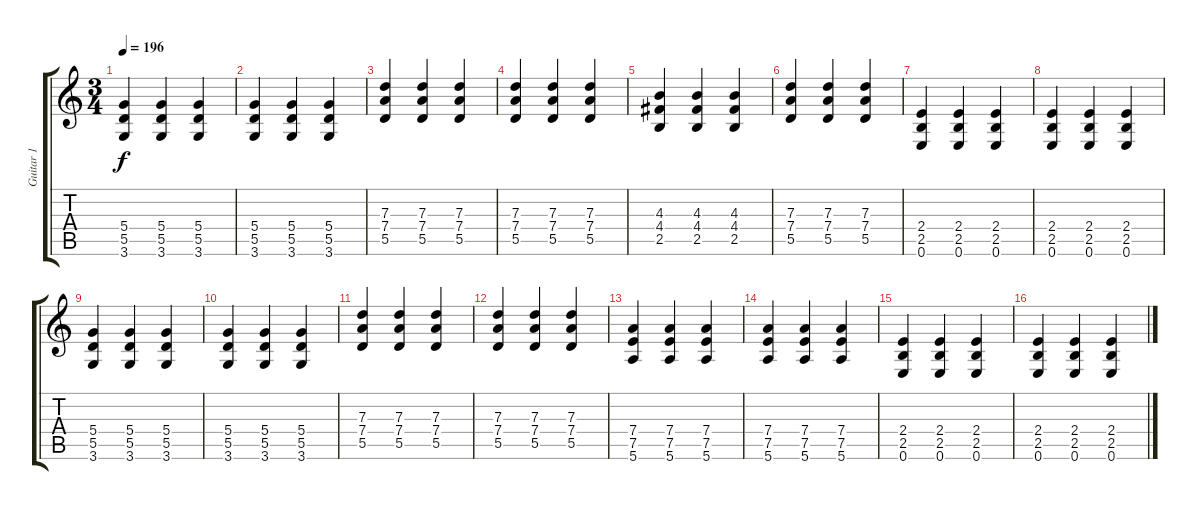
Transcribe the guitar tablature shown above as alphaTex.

\track ("Guitar 1" "Guitar 1") {instrument overdrivenguitar}
\staff {score tabs}
\tuning (E4 B3 G3 D3 A2 E2) {hide}
\ts (3 4)
\tempo 196
\clef g2
\ks c
(5.4 5.5 3.6).4{dy f} (5.4 5.5 3.6).4 (5.4 5.5 3.6).4 |
(5.4 5.5 3.6).4 (5.4 5.5 3.6).4 (5.4 5.5 3.6).4 |
(7.3 7.4 5.5).4 (7.3 7.4 5.5).4 (7.3 7.4 5.5).4 |
(7.3 7.4 5.5).4 (7.3 7.4 5.5).4 (7.3 7.4 5.5).4 |
(4.3 4.4 2.5).4 (4.3 4.4 2.5).4 (4.3 4.4 2.5).4 |
(7.3 7.4 5.5).4 (7.3 7.4 5.5).4 (7.3 7.4 5.5).4 |
(2.4 2.5 0.6).4 (2.4 2.5 0.6).4 (2.4 2.5 0.6).4 |
(2.4 2.5 0.6).4 (2.4 2.5 0.6).4 (2.4 2.5 0.6).4 |
(5.4 5.5 3.6).4 (5.4 5.5 3.6).4 (5.4 5.5 3.6).4 |
(5.4 5.5 3.6).4 (5.4 5.5 3.6).4 (5.4 5.5 3.6).4 |
(7.3 7.4 5.5).4 (7.3 7.4 5.5).4 (7.3 7.4 5.5).4 |
(7.3 7.4 5.5).4 (7.3 7.4 5.5).4 (7.3 7.4 5.5).4 |
(7.4 7.5 5.6).4 (7.4 7.5 5.6).4 (7.4 7.5 5.6).4 |
(7.4 7.5 5.6).4 (7.4 7.5 5.6).4 (7.4 7.5 5.6).4 |
(2.4 2.5 0.6).4 (2.4 2.5 0.6).4 (2.4 2.5 0.6).4 |
(2.4 2.5 0.6).4 (2.4 2.5 0.6).4 (2.4 2.5 0.6).4
